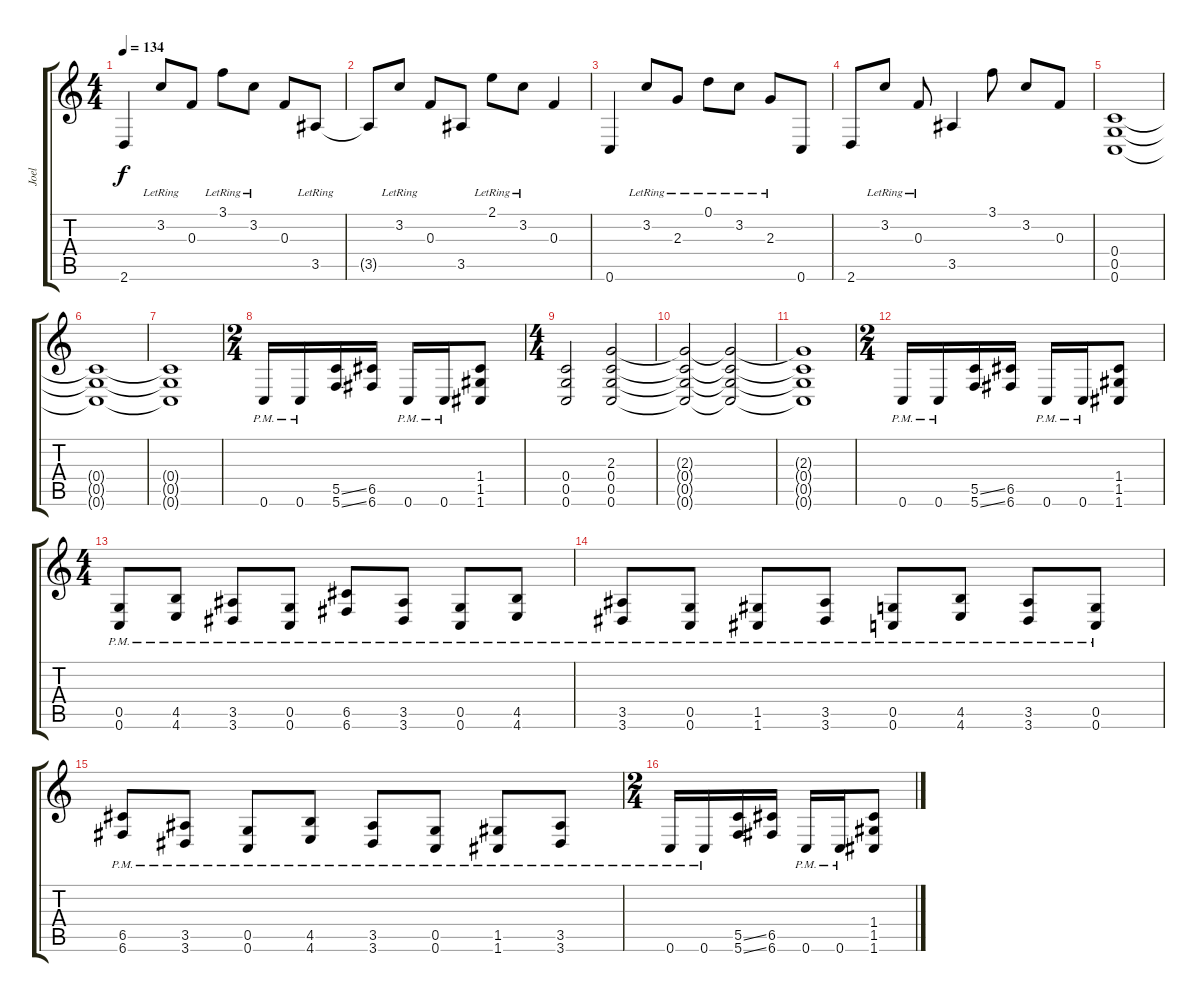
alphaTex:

\track ("Joel" "Joel") {instrument distortionguitar}
\staff {score tabs}
\tuning (D4 A3 F3 C3 G2 C2) {hide}
\ts (4 4)
\tempo 134
\clef g2
\ks c
2.6.4{dy f} 3.2{lr}.8 0.3.8 3.1{lr}.8 3.2{lr}.8 0.3.8 3.5{lr}.8 |
3.5{t}.8 3.2{lr}.8 0.3.8 3.5.8 2.1{lr}.8 3.2{lr}.8 0.3.4 |
0.6.4 3.2{lr}.8 2.3{lr}.8 0.1{lr}.8 3.2{lr}.8 2.3{lr}.8 0.6.8 |
2.6.8 3.2{lr}.8 0.3{lr}.8 3.5.4 3.1.8 3.2.8 0.3.8 |
(0.4 0.5 0.6).1 |
(0.4{t} 0.5{t} 0.6{t}).1 |
(0.4{t} 0.5{t} 0.6{t}).1 |
\ts (2 4)
0.6{pm}.16 0.6{pm}.16 (5.5{ss} 5.6{ss}).16 (6.5 6.6).16 0.6{pm}.16 0.6{pm}.16 (1.4 1.5 1.6).8 |
\ts (4 4)
(0.4 0.5 0.6).2 (2.3 0.4 0.5 0.6).2 |
(2.3{t} 0.4{t} 0.5{t} 0.6{t}).2 (2.3{t} 0.4{t} 0.5{t} 0.6{t}).2 |
(2.3{t} 0.4{t} 0.5{t} 0.6{t}).1 |
\ts (2 4)
0.6{pm}.16 0.6{pm}.16 (5.5{ss} 5.6{ss}).16 (6.5 6.6).16 0.6{pm}.16 0.6{pm}.16 (1.4 1.5 1.6).8 |
\ts (4 4)
(0.5{pm} 0.6{pm}).8 (4.5{pm} 4.6{pm}).8 (3.5{pm} 3.6{pm}).8 (0.5{pm} 0.6{pm}).8 (6.5{pm} 6.6{pm}).8 (3.5{pm} 3.6{pm}).8 (0.5{pm} 0.6{pm}).8 (4.5{pm} 4.6{pm}).8 |
(3.5{pm} 3.6{pm}).8 (0.5{pm} 0.6{pm}).8 (1.5{pm} 1.6{pm}).8 (3.5{pm} 3.6{pm}).8 (0.5{pm} 0.6{pm}).8 (4.5{pm} 4.6{pm}).8 (3.5{pm} 3.6{pm}).8 (0.5{pm} 0.6{pm}).8 |
(6.5{pm} 6.6{pm}).8 (3.5{pm} 3.6{pm}).8 (0.5{pm} 0.6{pm}).8 (4.5{pm} 4.6{pm}).8 (3.5{pm} 3.6{pm}).8 (0.5{pm} 0.6{pm}).8 (1.5{pm} 1.6{pm}).8 (3.5{pm} 3.6{pm}).8 |
\ts (2 4)
0.6{pm}.16 0.6{pm}.16 (5.5{ss} 5.6{ss}).16 (6.5 6.6).16 0.6{pm}.16 0.6{pm}.16 (1.4 1.5 1.6).8
